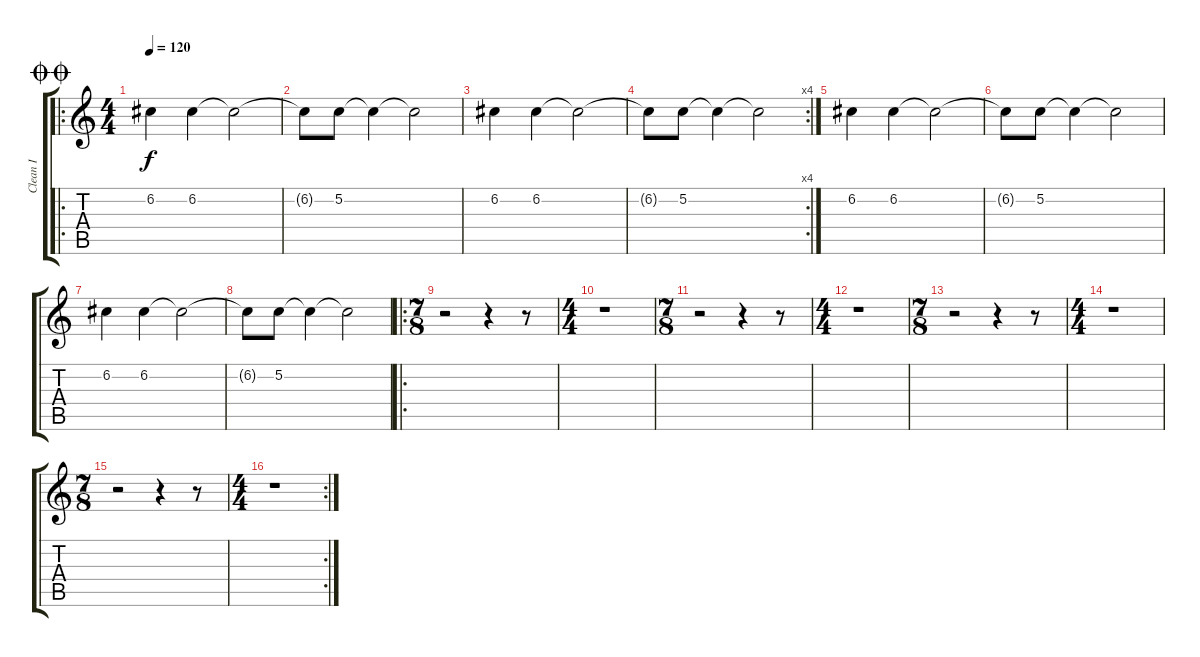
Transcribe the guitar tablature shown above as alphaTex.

\track ("Clean I" "Clean I") {instrument electricguitarclean}
\staff {score tabs}
\tuning (C4 G3 Eb3 Bb2 F2 C2) {hide}
\ro
\ts (4 4)
\jump doublecoda
\tempo 120
\clef g2
\ks c
6.2.4{dy f} 6.2.4 6.2{t}.2 |
6.2{t}.8 5.2.8 5.2{t}.4 5.2{t}.2 |
6.2.4 6.2.4 6.2{t}.2 |
\rc 4
6.2{t}.8 5.2.8 5.2{t}.4 5.2{t}.2 |
6.2.4 6.2.4 6.2{t}.2 |
6.2{t}.8 5.2.8 5.2{t}.4 5.2{t}.2 |
6.2.4 6.2.4 6.2{t}.2 |
6.2{t}.8 5.2.8 5.2{t}.4 5.2{t}.2 |
\ro
\ts (7 8)
r.2 r.4 r.8 |
\ts (4 4)
r.1 |
\ts (7 8)
r.2 r.4 r.8 |
\ts (4 4)
r.1 |
\ts (7 8)
r.2 r.4 r.8 |
\ts (4 4)
r.1 |
\ts (7 8)
r.2 r.4 r.8 |
\rc 2
\ts (4 4)
r.1
